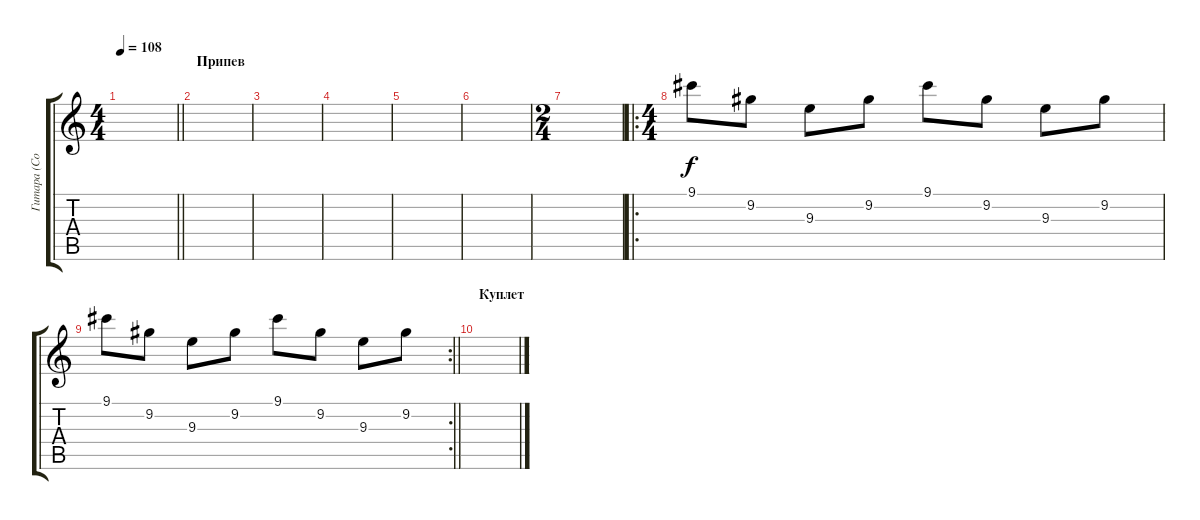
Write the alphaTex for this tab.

\track ("Гитара (Соло)" "Гитара (Со") {instrument electricguitarjazz}
\staff {score tabs}
\tuning (E4 B3 G3 D3 A2 E2) {hide}
\ts (4 4)
\tempo 108
\clef g2
\barLineRight lightlight
\ks c
|
\section ("" "Припев")
|
|
|
|
|
\ts (2 4)
|
\ro
\ts (4 4)
9.1.8 9.2.8 9.3.8 9.2.8 9.1.8 9.2.8 9.3.8 9.2.8 |
\rc 2
\barLineRight lightlight
9.1.8 9.2.8 9.3.8 9.2.8 9.1.8 9.2.8 9.3.8 9.2.8 |
\section ("" "Куплет")
